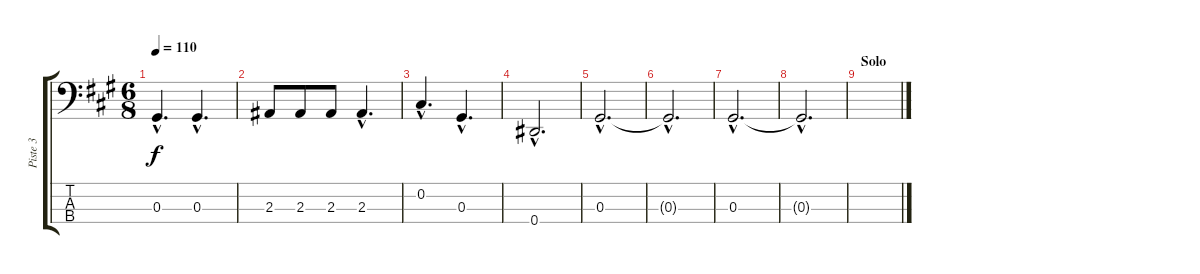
\track ("Piste 3" "Piste 3") {instrument electricbassfinger}
\staff {score tabs}
\tuning (Gb2 Db2 Ab1 Eb1) {hide}
\ts (6 8)
\tempo 110
\clef f4
\ks a
0.3{hac}.4{d dy f} 0.3{hac}.4{d} |
2.3.8 2.3.8 2.3.8 2.3{hac}.4{d} |
0.2{hac}.4{d} 0.3{hac}.4{d} |
0.4{hac}.2{d} |
0.3{hac}.2{d} |
0.3{hac t}.2{d} |
0.3{hac}.2{d} |
0.3{hac t}.2{d} |
\section ("" "Solo")
